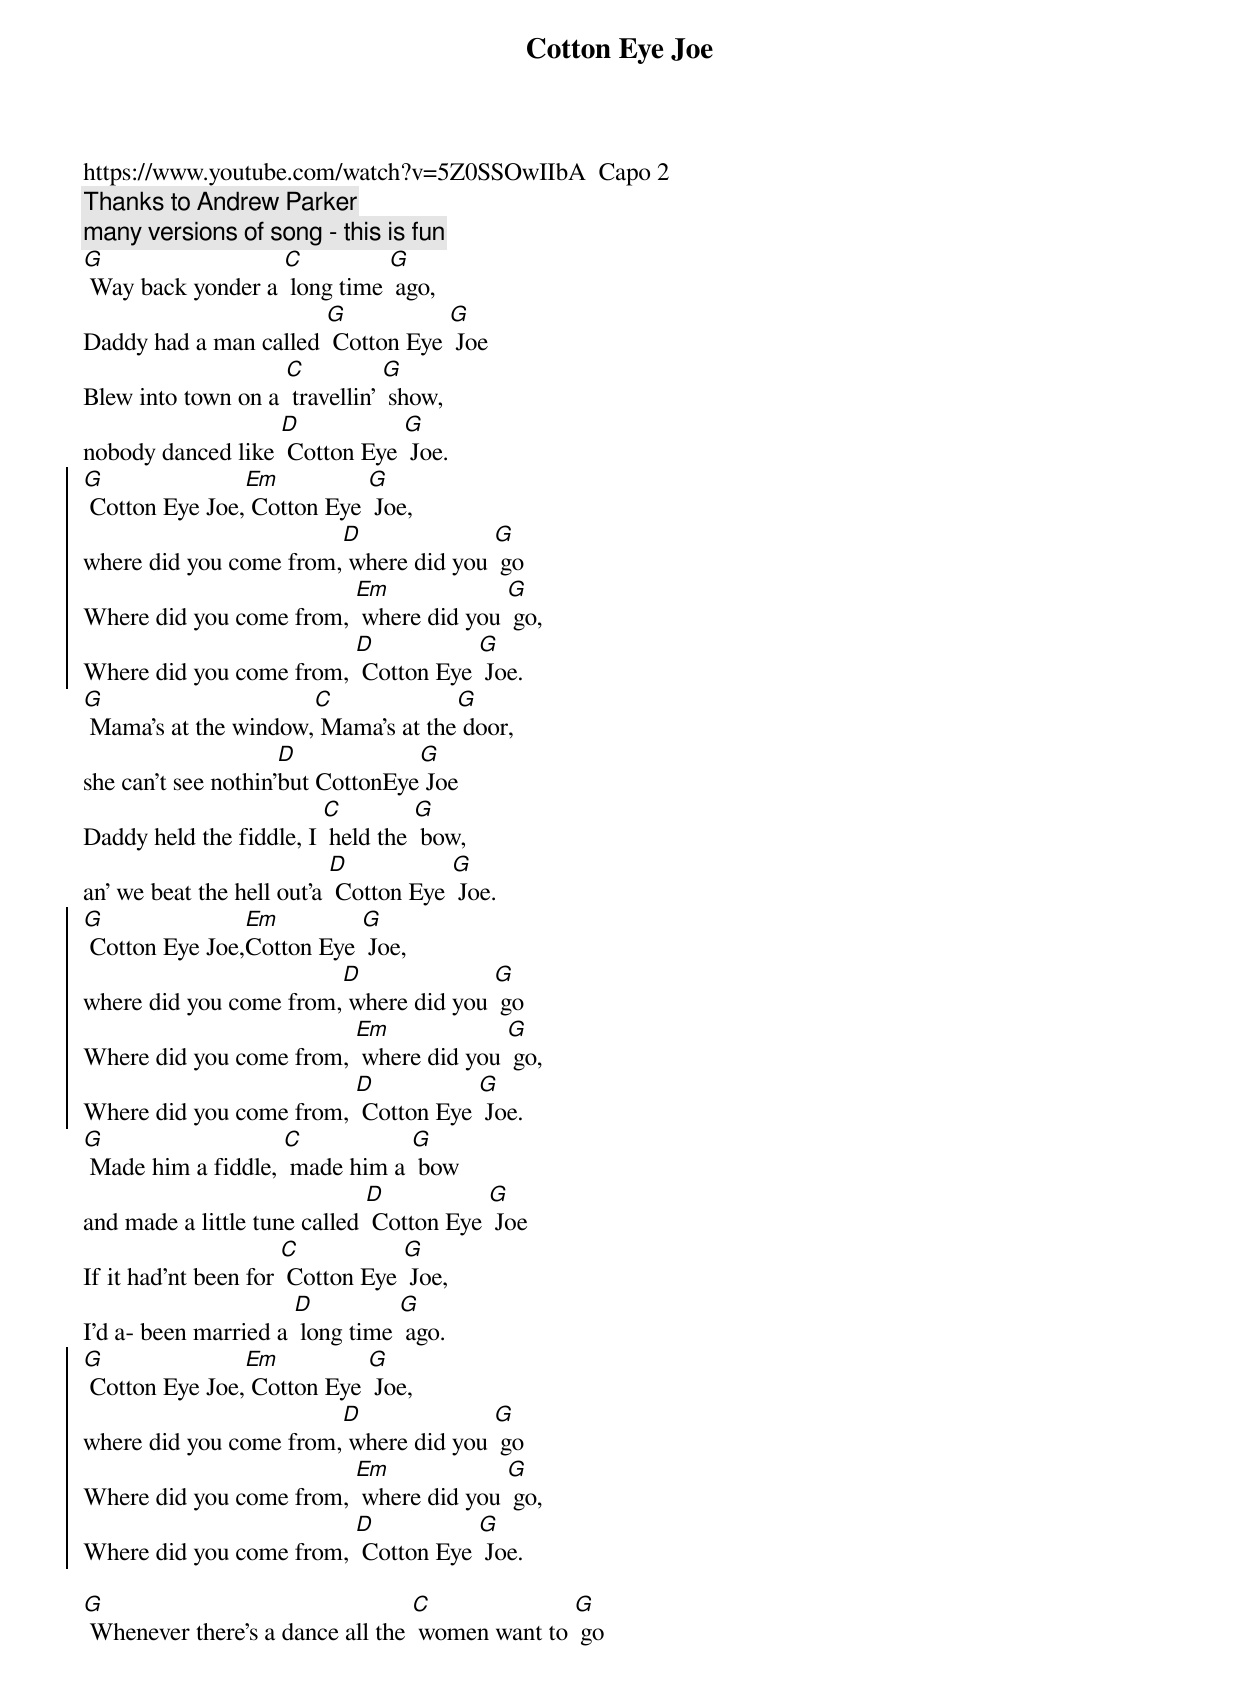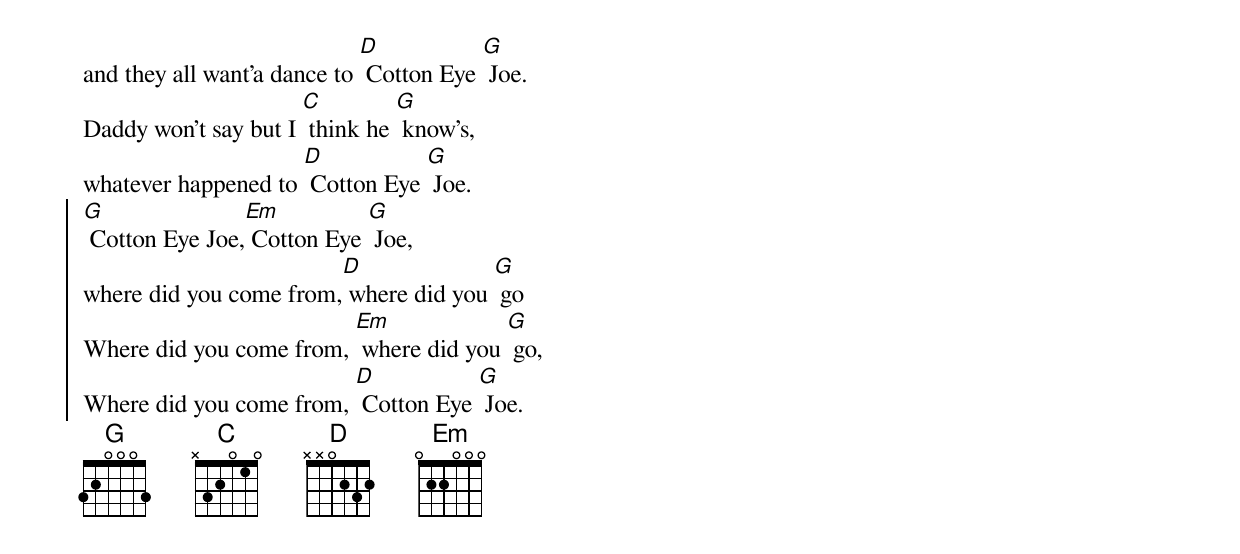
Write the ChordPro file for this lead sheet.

{t:Cotton Eye Joe}
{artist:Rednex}
https://www.youtube.com/watch?v=5Z0SSOwIIbA  Capo 2
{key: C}
{c: Thanks to Andrew Parker}
{c: many versions of song - this is fun}
[G] Way back yonder a [C] long time [G] ago,
Daddy had a man called [G] Cotton Eye [G] Joe
Blew into town on a [C] travellin' [G] show,
nobody danced like [D] Cotton Eye [G] Joe.
{soc}
[G] Cotton Eye Joe,[Em] Cotton Eye [G] Joe,
where did you come from,[D] where did you [G] go
Where did you come from, [Em] where did you [G] go,
Where did you come from, [D] Cotton Eye [G] Joe.
{eoc}
[G] Mama's at the window,[C] Mama's at the[G] door,
she can't see nothin'[D]but CottonEye[G] Joe
Daddy held the fiddle, I [C] held the [G] bow,
an' we beat the hell out'a [D] Cotton Eye [G] Joe.
{soc}
[G] Cotton Eye Joe,[Em]Cotton Eye [G] Joe,
where did you come from,[D] where did you [G] go
Where did you come from, [Em] where did you [G] go,
Where did you come from, [D] Cotton Eye [G] Joe.
{eoc}
[G] Made him a fiddle, [C] made him a [G] bow
and made a little tune called [D] Cotton Eye [G] Joe
If it had'nt been for [C] Cotton Eye [G] Joe,
I'd a- been married a [D] long time [G] ago.
{soc}
[G] Cotton Eye Joe,[Em] Cotton Eye [G] Joe,
where did you come from,[D] where did you [G] go
Where did you come from, [Em] where did you [G] go,
Where did you come from, [D] Cotton Eye [G] Joe.
{eoc}

[G] Whenever there's a dance all the [C] women want to [G] go
and they all want'a dance to [D] Cotton Eye [G] Joe.
Daddy won't say but I [C] think he [G] know's,
whatever happened to [D] Cotton Eye [G] Joe.
{soc}
[G] Cotton Eye Joe,[Em] Cotton Eye [G] Joe,
where did you come from,[D] where did you [G] go
Where did you come from, [Em] where did you [G] go,
Where did you come from, [D] Cotton Eye [G] Joe.
{eoc}
